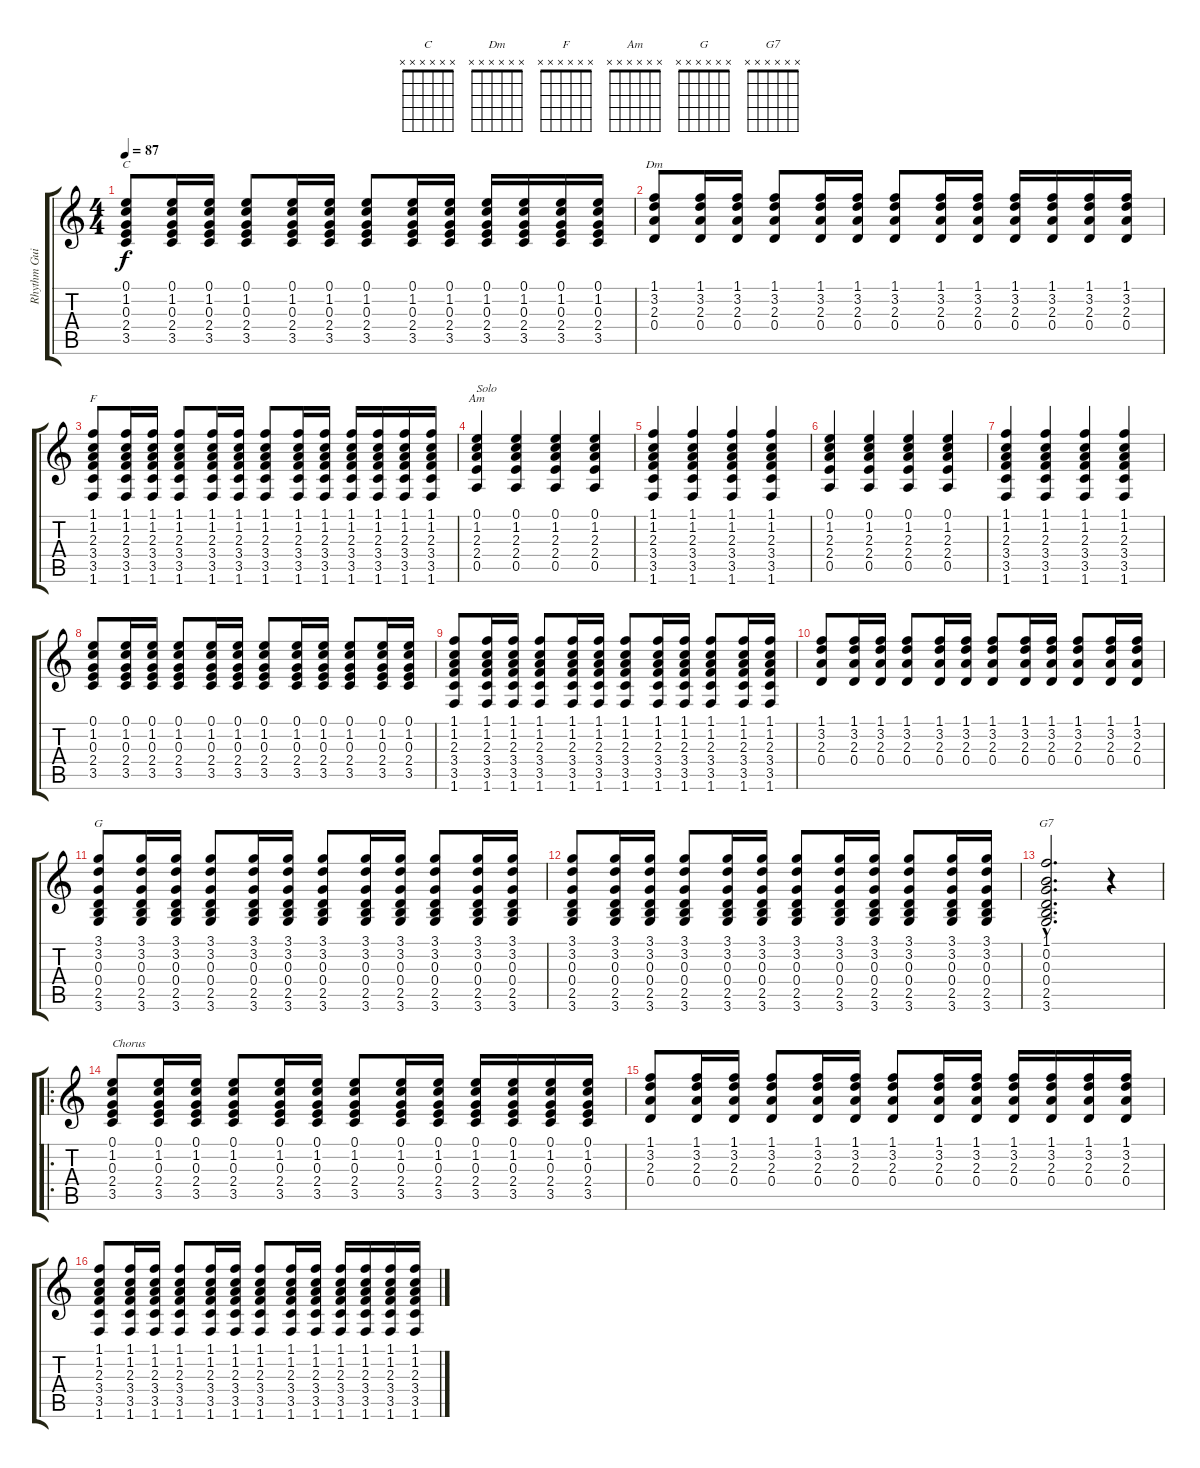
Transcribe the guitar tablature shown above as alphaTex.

\track ("Rhythm Guitar" "Rhythm Gui") {instrument acousticguitarsteel}
\staff {score tabs}
\tuning (E4 B3 G3 D3 A2 E2) {hide}
\chord ("C" x x x x x x)
\chord ("Dm" x x x x x x)
\chord ("F" x x x x x x)
\chord ("Am" x x x x x x)
\chord ("G" x x x x x x)
\chord ("G7" x x x x x x)
\ts (4 4)
\tempo 87
\clef g2
\ks c
(0.1 1.2 0.3 2.4 3.5).8{ch "C" dy f} (0.1 1.2 0.3 2.4 3.5).16 (0.1 1.2 0.3 2.4 3.5).16 (0.1 1.2 0.3 2.4 3.5).8 (0.1 1.2 0.3 2.4 3.5).16 (0.1 1.2 0.3 2.4 3.5).16 (0.1 1.2 0.3 2.4 3.5).8 (0.1 1.2 0.3 2.4 3.5).16 (0.1 1.2 0.3 2.4 3.5).16 (0.1 1.2 0.3 2.4 3.5).16 (0.1 1.2 0.3 2.4 3.5).16 (0.1 1.2 0.3 2.4 3.5).16 (0.1 1.2 0.3 2.4 3.5).16 |
(1.1 3.2 2.3 0.4).8{ch "Dm"} (1.1 3.2 2.3 0.4).16 (1.1 3.2 2.3 0.4).16 (1.1 3.2 2.3 0.4).8 (1.1 3.2 2.3 0.4).16 (1.1 3.2 2.3 0.4).16 (1.1 3.2 2.3 0.4).8 (1.1 3.2 2.3 0.4).16 (1.1 3.2 2.3 0.4).16 (1.1 3.2 2.3 0.4).16 (1.1 3.2 2.3 0.4).16 (1.1 3.2 2.3 0.4).16 (1.1 3.2 2.3 0.4).16 |
(1.1 1.2 2.3 3.4 3.5 1.6).8{ch "F"} (1.1 1.2 2.3 3.4 3.5 1.6).16 (1.1 1.2 2.3 3.4 3.5 1.6).16 (1.1 1.2 2.3 3.4 3.5 1.6).8 (1.1 1.2 2.3 3.4 3.5 1.6).16 (1.1 1.2 2.3 3.4 3.5 1.6).16 (1.1 1.2 2.3 3.4 3.5 1.6).8 (1.1 1.2 2.3 3.4 3.5 1.6).16 (1.1 1.2 2.3 3.4 3.5 1.6).16 (1.1 1.2 2.3 3.4 3.5 1.6).16 (1.1 1.2 2.3 3.4 3.5 1.6).16 (1.1 1.2 2.3 3.4 3.5 1.6).16 (1.1 1.2 2.3 3.4 3.5 1.6).16 |
(0.1 1.2 2.3 2.4 0.5).4{ch "Am" txt "Solo"} (0.1 1.2 2.3 2.4 0.5).4 (0.1 1.2 2.3 2.4 0.5).4 (0.1 1.2 2.3 2.4 0.5).4 |
(1.1 1.2 2.3 3.4 3.5 1.6).4 (1.1 1.2 2.3 3.4 3.5 1.6).4 (1.1 1.2 2.3 3.4 3.5 1.6).4 (1.1 1.2 2.3 3.4 3.5 1.6).4 |
(0.1 1.2 2.3 2.4 0.5).4 (0.1 1.2 2.3 2.4 0.5).4 (0.1 1.2 2.3 2.4 0.5).4 (0.1 1.2 2.3 2.4 0.5).4 |
(1.1 1.2 2.3 3.4 3.5 1.6).4 (1.1 1.2 2.3 3.4 3.5 1.6).4 (1.1 1.2 2.3 3.4 3.5 1.6).4 (1.1 1.2 2.3 3.4 3.5 1.6).4 |
(0.1 1.2 0.3 2.4 3.5).8 (0.1 1.2 0.3 2.4 3.5).16 (0.1 1.2 0.3 2.4 3.5).16 (0.1 1.2 0.3 2.4 3.5).8 (0.1 1.2 0.3 2.4 3.5).16 (0.1 1.2 0.3 2.4 3.5).16 (0.1 1.2 0.3 2.4 3.5).8 (0.1 1.2 0.3 2.4 3.5).16 (0.1 1.2 0.3 2.4 3.5).16 (0.1 1.2 0.3 2.4 3.5).8 (0.1 1.2 0.3 2.4 3.5).16 (0.1 1.2 0.3 2.4 3.5).16 |
(1.1 1.2 2.3 3.4 3.5 1.6).8 (1.1 1.2 2.3 3.4 3.5 1.6).16 (1.1 1.2 2.3 3.4 3.5 1.6).16 (1.1 1.2 2.3 3.4 3.5 1.6).8 (1.1 1.2 2.3 3.4 3.5 1.6).16 (1.1 1.2 2.3 3.4 3.5 1.6).16 (1.1 1.2 2.3 3.4 3.5 1.6).8 (1.1 1.2 2.3 3.4 3.5 1.6).16 (1.1 1.2 2.3 3.4 3.5 1.6).16 (1.1 1.2 2.3 3.4 3.5 1.6).8 (1.1 1.2 2.3 3.4 3.5 1.6).16 (1.1 1.2 2.3 3.4 3.5 1.6).16 |
(1.1 3.2 2.3 0.4).8 (1.1 3.2 2.3 0.4).16 (1.1 3.2 2.3 0.4).16 (1.1 3.2 2.3 0.4).8 (1.1 3.2 2.3 0.4).16 (1.1 3.2 2.3 0.4).16 (1.1 3.2 2.3 0.4).8 (1.1 3.2 2.3 0.4).16 (1.1 3.2 2.3 0.4).16 (1.1 3.2 2.3 0.4).8 (1.1 3.2 2.3 0.4).16 (1.1 3.2 2.3 0.4).16 |
(3.1 3.2 0.3 0.4 2.5 3.6).8{ch "G"} (3.1 3.2 0.3 0.4 2.5 3.6).16 (3.1 3.2 0.3 0.4 2.5 3.6).16 (3.1 3.2 0.3 0.4 2.5 3.6).8 (3.1 3.2 0.3 0.4 2.5 3.6).16 (3.1 3.2 0.3 0.4 2.5 3.6).16 (3.1 3.2 0.3 0.4 2.5 3.6).8 (3.1 3.2 0.3 0.4 2.5 3.6).16 (3.1 3.2 0.3 0.4 2.5 3.6).16 (3.1 3.2 0.3 0.4 2.5 3.6).8 (3.1 3.2 0.3 0.4 2.5 3.6).16 (3.1 3.2 0.3 0.4 2.5 3.6).16 |
(3.1 3.2 0.3 0.4 2.5 3.6).8 (3.1 3.2 0.3 0.4 2.5 3.6).16 (3.1 3.2 0.3 0.4 2.5 3.6).16 (3.1 3.2 0.3 0.4 2.5 3.6).8 (3.1 3.2 0.3 0.4 2.5 3.6).16 (3.1 3.2 0.3 0.4 2.5 3.6).16 (3.1 3.2 0.3 0.4 2.5 3.6).8 (3.1 3.2 0.3 0.4 2.5 3.6).16 (3.1 3.2 0.3 0.4 2.5 3.6).16 (3.1 3.2 0.3 0.4 2.5 3.6).8 (3.1 3.2 0.3 0.4 2.5 3.6).16 (3.1 3.2 0.3 0.4 2.5 3.6).16 |
(1.1{hac} 0.2{hac} 0.3{hac} 0.4{hac} 2.5{hac} 3.6{hac}).2{d ch "G7"} r.4 |
\ro
(0.1 1.2 0.3 2.4 3.5).8{txt "Chorus"} (0.1 1.2 0.3 2.4 3.5).16 (0.1 1.2 0.3 2.4 3.5).16 (0.1 1.2 0.3 2.4 3.5).8 (0.1 1.2 0.3 2.4 3.5).16 (0.1 1.2 0.3 2.4 3.5).16 (0.1 1.2 0.3 2.4 3.5).8 (0.1 1.2 0.3 2.4 3.5).16 (0.1 1.2 0.3 2.4 3.5).16 (0.1 1.2 0.3 2.4 3.5).16 (0.1 1.2 0.3 2.4 3.5).16 (0.1 1.2 0.3 2.4 3.5).16 (0.1 1.2 0.3 2.4 3.5).16 |
(1.1 3.2 2.3 0.4).8 (1.1 3.2 2.3 0.4).16 (1.1 3.2 2.3 0.4).16 (1.1 3.2 2.3 0.4).8 (1.1 3.2 2.3 0.4).16 (1.1 3.2 2.3 0.4).16 (1.1 3.2 2.3 0.4).8 (1.1 3.2 2.3 0.4).16 (1.1 3.2 2.3 0.4).16 (1.1 3.2 2.3 0.4).16 (1.1 3.2 2.3 0.4).16 (1.1 3.2 2.3 0.4).16 (1.1 3.2 2.3 0.4).16 |
(1.1 1.2 2.3 3.4 3.5 1.6).8 (1.1 1.2 2.3 3.4 3.5 1.6).16 (1.1 1.2 2.3 3.4 3.5 1.6).16 (1.1 1.2 2.3 3.4 3.5 1.6).8 (1.1 1.2 2.3 3.4 3.5 1.6).16 (1.1 1.2 2.3 3.4 3.5 1.6).16 (1.1 1.2 2.3 3.4 3.5 1.6).8 (1.1 1.2 2.3 3.4 3.5 1.6).16 (1.1 1.2 2.3 3.4 3.5 1.6).16 (1.1 1.2 2.3 3.4 3.5 1.6).16 (1.1 1.2 2.3 3.4 3.5 1.6).16 (1.1 1.2 2.3 3.4 3.5 1.6).16 (1.1 1.2 2.3 3.4 3.5 1.6).16
